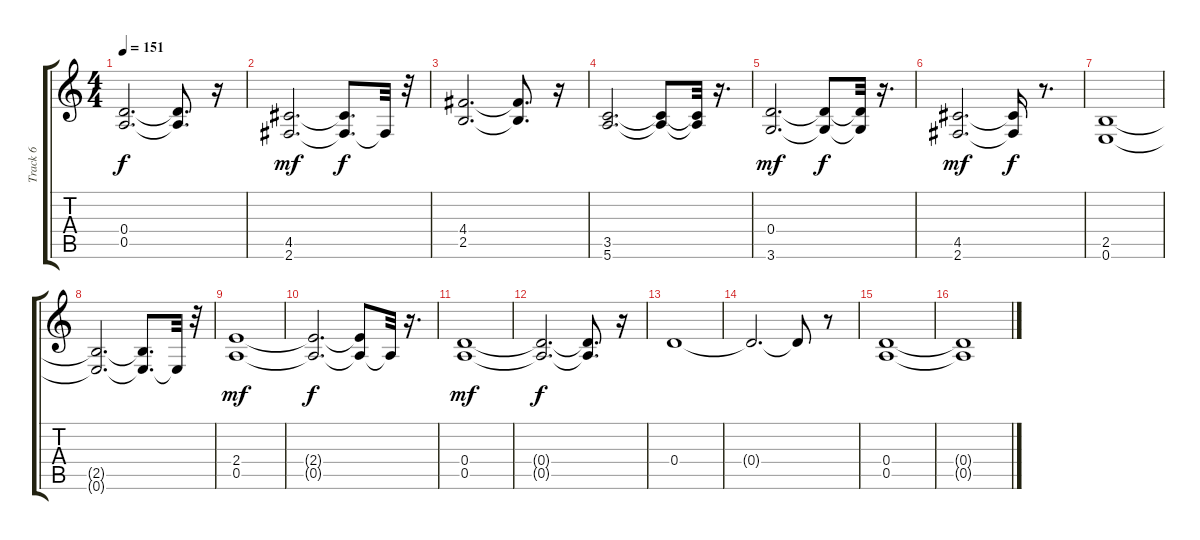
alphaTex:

\track ("Track 6" "Track 6") {instrument distortionguitar}
\staff {score tabs}
\tuning (E4 B3 G3 D3 A2 E2) {hide}
\ts (4 4)
\tempo 151
\clef g2
\ks c
(0.4 0.5).2{d dy f} (0.4{t} 0.5{t}).8{d} r.16 |
(4.5 2.6).2{d dy mf} (4.5{t} 2.6{t}).8{d dy f} 2.6{t}.32 r.32 |
(4.4 2.5).2{d} (4.4{t} 2.5{t}).8{d} r.16 |
(3.5 5.6).2{d} (3.5{t} 5.6{t}).8 (3.5{t} 5.6{t}).32 r.16{d} |
(0.4 3.6).2{d dy mf} (0.4{t} 3.6{t}).8{dy f} (0.4{t} 3.6{t}).32 r.16{d} |
(4.5 2.6).2{d dy mf} (4.5{t} 2.6{t}).16{dy f} r.8{d} |
(2.5 0.6).1 |
(2.5{t} 0.6{t}).2{d} (2.5{t} 0.6{t}).8{d} 0.6{t}.32 r.32 |
(2.4 0.5).1{dy mf} |
(2.4{t} 0.5{t}).2{d dy f} (2.4{t} 0.5{t}).8 0.5{t}.32 r.16{d} |
(0.4 0.5).1{dy mf} |
(0.4{t} 0.5{t}).2{d dy f} (0.4{t} 0.5{t}).8{d} r.16 |
0.4.1 |
0.4{t}.2{d} 0.4{t}.8 r.8 |
(0.4 0.5).1 |
(0.4{t} 0.5{t}).1
